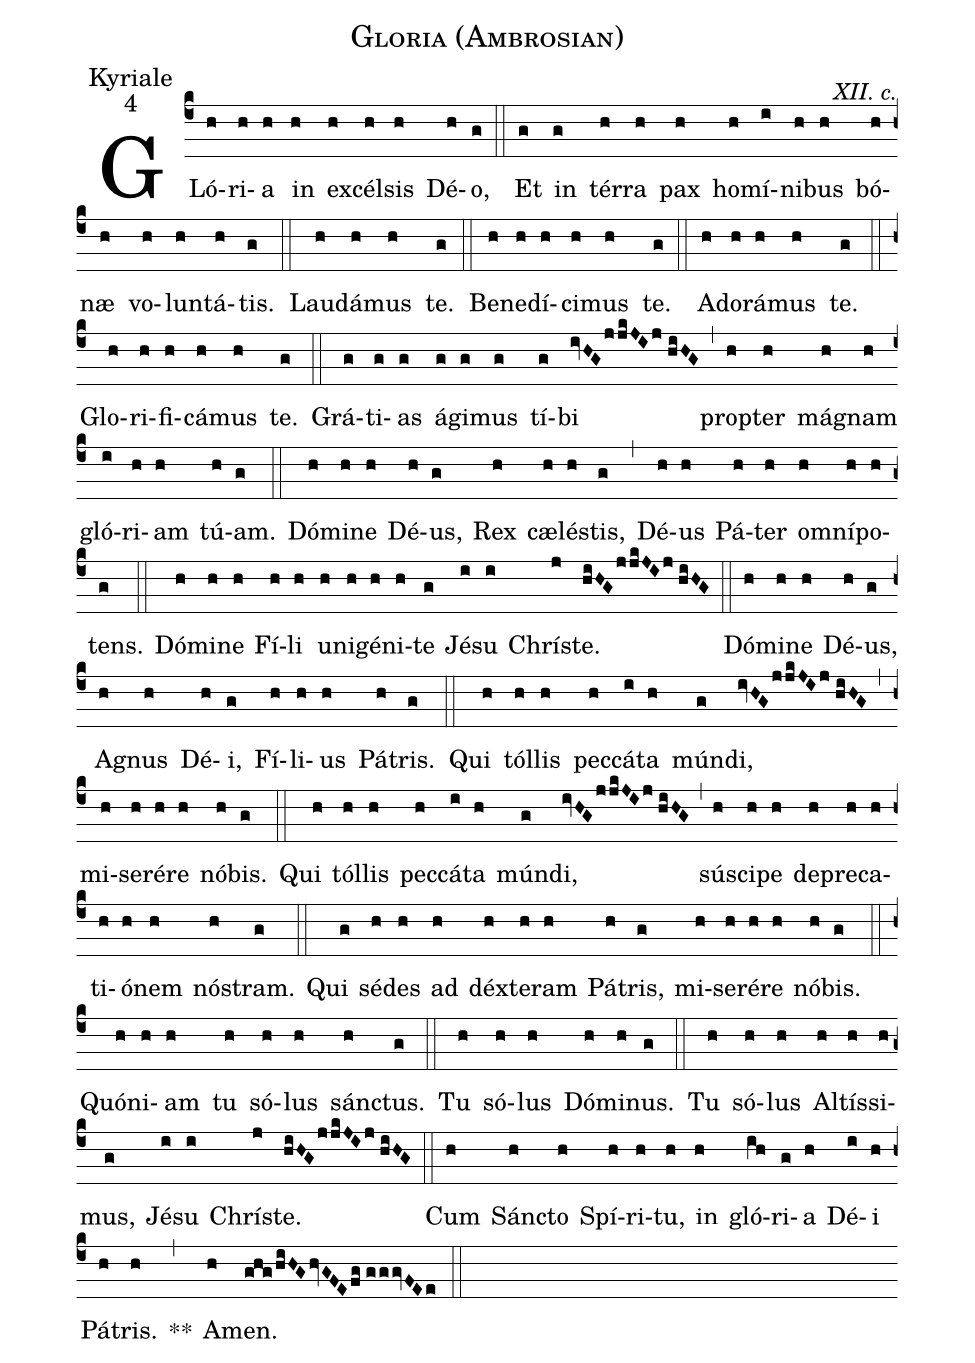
name:Gloria (Ambrosian);
office-part:Kyriale;
mode:4;
commentary:XII. c.;
%%
(c4) GLó(h)ri(h)a(h) in(h) ex(h)cél(h)sis(h) Dé(h)o,(g) (::) Et(g) in(g) tér(h)ra(h) pax(h) ho(h)mí(i)ni(h)bus(h) bó(h)næ(h) vo(h)lun(h)tá(h)tis.(g) (::) Lau(h)dá(h)mus(h) te.(g) (::) Be(h)ne(h)dí(h)ci(h)mus(h) te.(g) (::) A(h)do(h)rá(h)mus(h) te.(g) (::) Glo(h)ri(h)fi(h)cá(h)mus(h) te.(g) (::) Grá(g)ti(g)as(g) á(g)gi(g)mus(g) tí(g)bi(ivHG/jjkJIj//hiHG) (,) prop(h)ter(h) má(h)gnam(h) gló(i)ri(h)am(h) tú(h)am.(g) (::) Dó(h)mi(h)ne(h) Dé(h)us,(g) Rex(h) cæ(h)lé(h)stis,(g) (,) Dé(h)us(h) Pá(h)ter(h) o(h)mní(h)po(h)tens.(g) (::) Dó(h)mi(h)ne(h) Fí(h)li(h) u(h)ni(h)gé(h)ni(h)te(g) Jé(i)su(i) Chrí(j)ste.(hiHG/jjkJIj//hiHG) (::) Dó(h)mi(h)ne(h) Dé(h)us,(g) A(h)gnus(h) Dé(h)i,(g) Fí(h)li(h)us(h) Pá(h)tris.(g) (::) Qui(h) tól(h)lis(h) pec(h)cá(i)ta(h) mún(g)di,(ivHG/jjkJIj//hiHG) (,) mi(h)se(h)ré(h)re(h) nó(h)bis.(g) (::) Qui(h) tól(h)lis(h) pec(h)cá(i)ta(h) mún(g)di,(ivHG/jjkJIj//hiHG) (,) sú(h)sci(h)pe(h) de(h)pre(h)ca(h)ti(h)ó(h)nem(h) nó(h)stram.(g) (::) Qui(g) sé(h)des(h) ad(h) déx(h)te(h)ram(h) Pá(h)tris,(g) mi(h)se(h)ré(h)re(h) nó(h)bis.(g) (::) Quó(h)ni(h)am(h) tu(h) só(h)lus(h) sánc(h)tus.(g) (::) Tu(h) só(h)lus(h) Dó(h)mi(h)nus.(g) (::) Tu(h) só(h)lus(h) Al(h)tís(h)si(h)mus,(g) Jé(i)su(i) Chrí(j)ste.(hiHG/jjkJIj//hiHG) (::) Cum(h) Sánc(h)to(h) Spí(h)ri(h)tu,(h) in(h) gló(ih)ri(g)a(h) Dé(i)i(h) Pá(h)tris.(h) **(,) A(h)men.(ghg/hiHG/hvGFE/fg//gg/gvFEe) (::)
